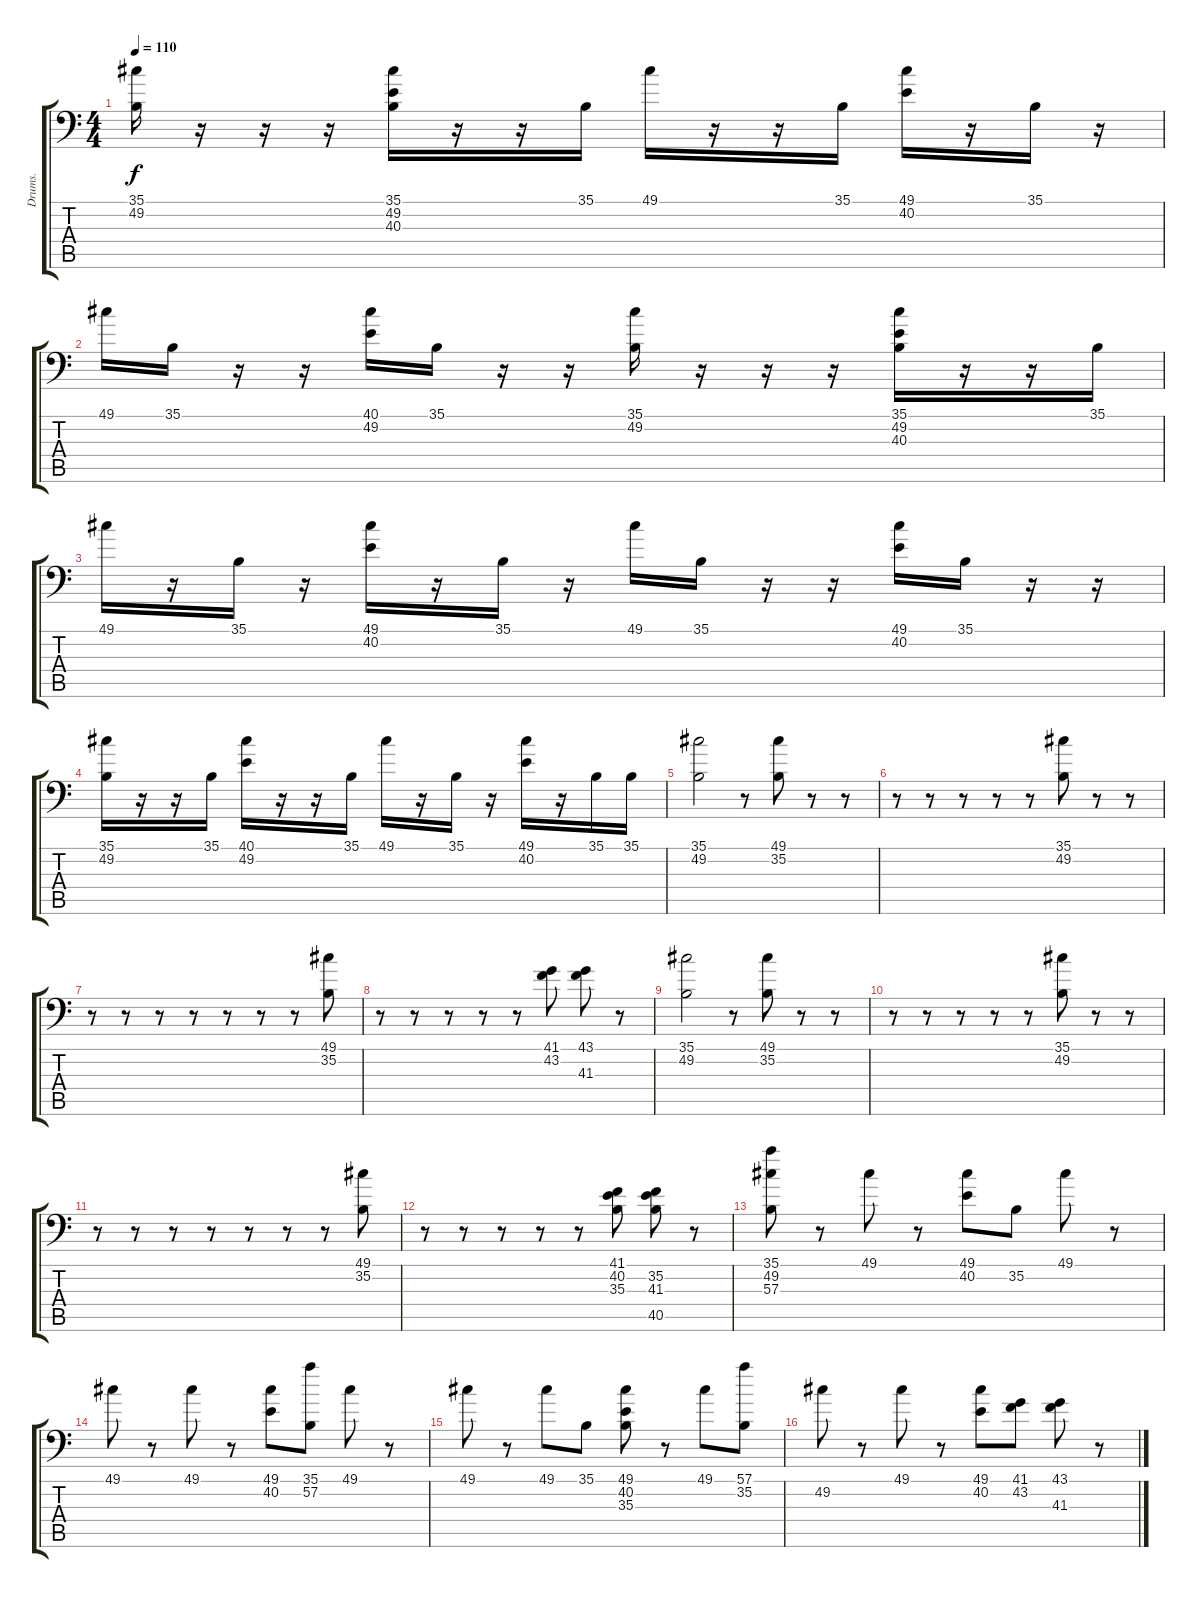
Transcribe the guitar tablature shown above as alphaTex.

\track ("Drums." "Drums.") {instrument acousticgrandpiano}
\staff {score tabs}
\tuning (C-1 C-1 C-1 C-1 C-1 C-1) {hide}
\ts (4 4)
\tempo 110
\clef f4
\ks c
(35.1 49.2).16{dy f} r.16 r.16 r.16 (35.1 49.2 40.3).16 r.16 r.16 35.1.16 49.1.16 r.16 r.16 35.1.16 (49.1 40.2).16 r.16 35.1.16 r.16 |
49.1.16 35.1.16 r.16 r.16 (40.1 49.2).16 35.1.16 r.16 r.16 (35.1 49.2).16 r.16 r.16 r.16 (35.1 49.2 40.3).16 r.16 r.16 35.1.16 |
49.1.16 r.16 35.1.16 r.16 (49.1 40.2).16 r.16 35.1.16 r.16 49.1.16 35.1.16 r.16 r.16 (49.1 40.2).16 35.1.16 r.16 r.16 |
(35.1 49.2).16 r.16 r.16 35.1.16 (40.1 49.2).16 r.16 r.16 35.1.16 49.1.16 r.16 35.1.16 r.16 (49.1 40.2).16 r.16 35.1.16 35.1.16 |
(35.1 49.2).2 r.8 (49.1 35.2).8 r.8 r.8 |
r.8 r.8 r.8 r.8 r.8 (35.1 49.2).8 r.8 r.8 |
r.8 r.8 r.8 r.8 r.8 r.8 r.8 (49.1 35.2).8 |
r.8 r.8 r.8 r.8 r.8 (41.1 43.2).8 (43.1 41.3).8 r.8 |
(35.1 49.2).2 r.8 (49.1 35.2).8 r.8 r.8 |
r.8 r.8 r.8 r.8 r.8 (35.1 49.2).8 r.8 r.8 |
r.8 r.8 r.8 r.8 r.8 r.8 r.8 (49.1 35.2).8 |
r.8 r.8 r.8 r.8 r.8 (41.1 40.2 35.3).8 (35.2 41.3 40.5).8 r.8 |
(35.1 49.2 57.3).8 r.8 49.1.8 r.8 (49.1 40.2).8 35.2.8 49.1.8 r.8 |
49.1.8 r.8 49.1.8 r.8 (49.1 40.2).8 (35.1 57.2).8 49.1.8 r.8 |
49.1.8 r.8 49.1.8 35.1.8 (49.1 40.2 35.3).8 r.8 49.1.8 (57.1 35.2).8 |
49.2.8 r.8 49.1.8 r.8 (49.1 40.2).8 (41.1 43.2).8 (43.1 41.3).8 r.8
